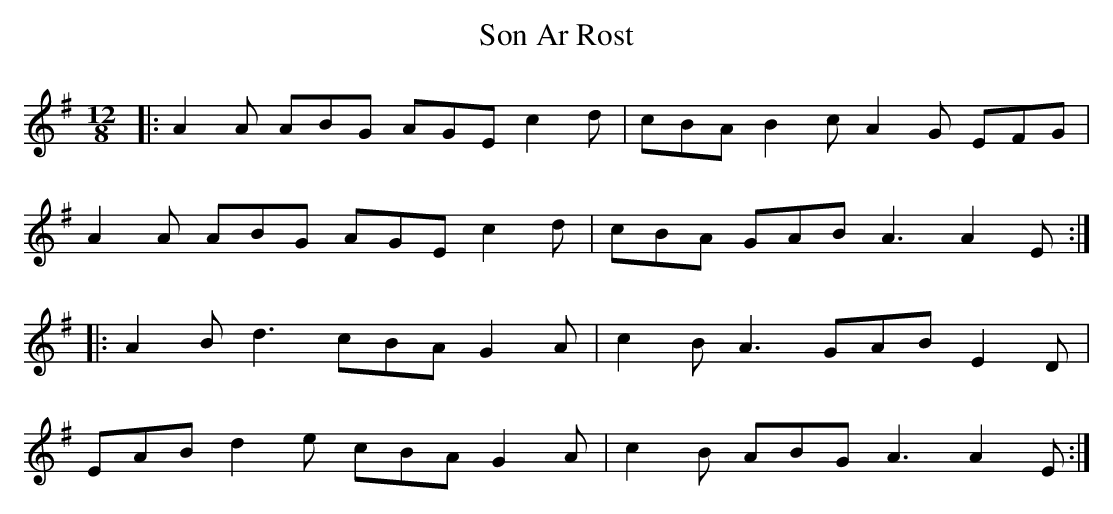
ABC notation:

X:1
T: Son Ar Rost
M: 12/8
L: 1/8
K:Ador
|:A2A ABG AGE c2d|cBA B2c A2G EFG|
A2A ABG AGE c2d|cBA GAB A3 A2 E:|
|:A2B d3 cBA G2A|c2B A3 GAB E2D|
EAB d2e cBA G2A|c2B ABG A3 A2 E:|
